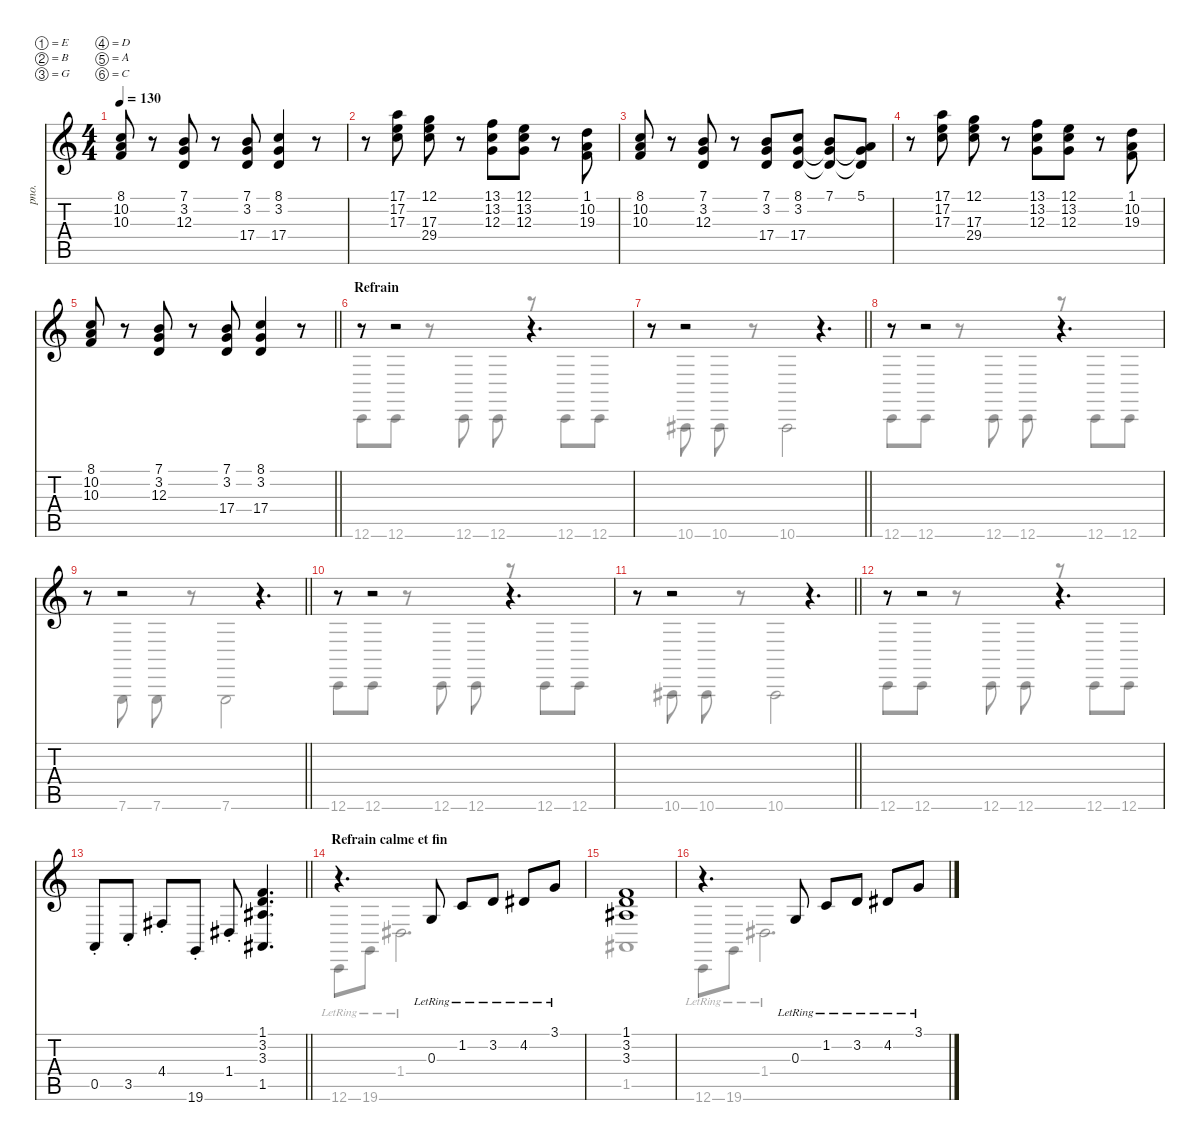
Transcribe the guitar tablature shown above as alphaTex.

\defaultSystemsLayout 4
\hideDynamics
\bracketExtendMode nobrackets
\track ("Reney" "pno.") {mute instrument brightacousticpiano}
\staff {score tabs}
\tuning (E4 B3 G3 D3 A2 C1)
\voice
\ts (4 4)
\tempo 130
\clef g2
\ks c
(8.1 10.2 10.3).8{dy f beam Up} r.8{beam Down} (7.1 3.2 12.3).8{beam Up} r.8{beam Down} (7.1 3.2 17.4).8{beam Up} (8.1 3.2 17.4).4{beam Up} r.8{beam Down} |
r.8{beam Down} (17.1 17.2 17.3).8{beam Down} (12.1 17.3 29.4).8{beam Down} r.8{beam Down} (13.1 13.2 12.3).8{beam Down} (12.1 13.2 12.3).8{beam Down} r.8{beam Down} (1.1 10.2 19.3).8{beam Up} |
(8.1 10.2 10.3).8{beam Up} r.8{beam Down} (7.1 3.2 12.3).8{beam Up} r.8{beam Down} (7.1 3.2 17.4).8{beam Up} (8.1 3.2 17.4).8{beam Up} (7.1 3.2{t} 17.4{t}).8{beam Up} (5.1 3.2{t} 17.4{t}).8{beam Up} |
r.8{beam Down} (17.1 17.2 17.3).8{beam Down} (12.1 17.3 29.4).8{beam Down} r.8{beam Down} (13.1 13.2 12.3).8{beam Down} (12.1 13.2 12.3).8{beam Down} r.8{beam Down} (1.1 10.2 19.3).8{beam Up} |
\barLineRight lightlight
(8.1 10.2 10.3).8{beam Up} r.8{beam Down} (7.1 3.2 12.3).8{beam Up} r.8{beam Down} (7.1 3.2 17.4).8{beam Up} (8.1 3.2 17.4).4{beam Up} r.8{beam Down} |
\section ("" "Refrain")
r.8{instrument brightacousticpiano beam Up} r.2{beam Up} r.4{d beam Up} |
\barLineRight lightlight
r.8{beam Up} r.2{beam Up} r.4{d beam Up} |
r.8{beam Up} r.2{beam Up} r.4{d beam Up} |
\barLineRight lightlight
r.8{beam Up} r.2{beam Up} r.4{d beam Up} |
r.8{beam Up} r.2{beam Up} r.4{d beam Up} |
\barLineRight lightlight
r.8{beam Up} r.2{beam Up} r.4{d beam Up} |
r.8{beam Up} r.2{beam Up} r.4{d beam Up} |
\barLineRight lightlight
0.5{st}.8{beam Up} 3.5{st}.8{beam Up} 4.4{st acc #}.8{beam Up} 19.6{st}.8{beam Up} 1.4{st acc #}.8{beam Up} (1.1 3.2 3.3{acc #} 1.5{acc #}).4{d beam Up} |
\section ("" "Refrain calme et fin")
r.4{d beam Up} 0.3{lr}.8{beam Up} 1.2{lr}.8{beam Up} 3.2{lr}.8{beam Up} 4.2{lr acc #}.8{beam Up} 3.1{lr}.8{beam Up} |
(1.1 3.2 3.3{acc #}).1{beam Up} |
r.4{d beam Up} 0.3{lr}.8{beam Up} 1.2{lr}.8{beam Up} 3.2{lr}.8{beam Up} 4.2{lr acc #}.8{beam Up} 3.1{lr}.8{beam Up}
\voice
\clef g2
\ottava regular
\simile none
\ks c
|
|
|
|
\barLineRight lightlight
|
12.6.8{beam Down} 12.6.8{beam Down} r.8{beam Down} 12.6.8{beam Down} 12.6.8{beam Down} r.8{beam Down} 12.6.8{beam Down} 12.6.8{beam Down} |
\barLineRight lightlight
r.8{beam Down} 10.6{acc #}.8{beam Down} 10.6{acc #}.8{beam Down} r.8{beam Down} 10.6{acc #}.2{beam Down} |
12.6.8{beam Down} 12.6.8{beam Down} r.8{beam Down} 12.6.8{beam Down} 12.6.8{beam Down} r.8{beam Down} 12.6.8{beam Down} 12.6.8{beam Down} |
\barLineRight lightlight
r.8{beam Down} 7.6.8{beam Down} 7.6.8{beam Down} r.8{beam Down} 7.6.2{beam Down} |
12.6.8{beam Down} 12.6.8{beam Down} r.8{beam Down} 12.6.8{beam Down} 12.6.8{beam Down} r.8{beam Down} 12.6.8{beam Down} 12.6.8{beam Down} |
\barLineRight lightlight
r.8{beam Down} 10.6{acc #}.8{beam Down} 10.6{acc #}.8{beam Down} r.8{beam Down} 10.6{acc #}.2{beam Down} |
12.6.8{beam Down} 12.6.8{beam Down} r.8{beam Down} 12.6.8{beam Down} 12.6.8{beam Down} r.8{beam Down} 12.6.8{beam Down} 12.6.8{beam Down} |
\barLineRight lightlight
|
12.6{lr}.8{beam Down} 19.6{lr}.8{beam Down} 1.4{lr acc #}.2{d beam Down} |
1.5{acc #}.1{beam Down} |
12.6{lr}.8{beam Down} 19.6{lr}.8{beam Down} 1.4{lr acc #}.2{d beam Down}
